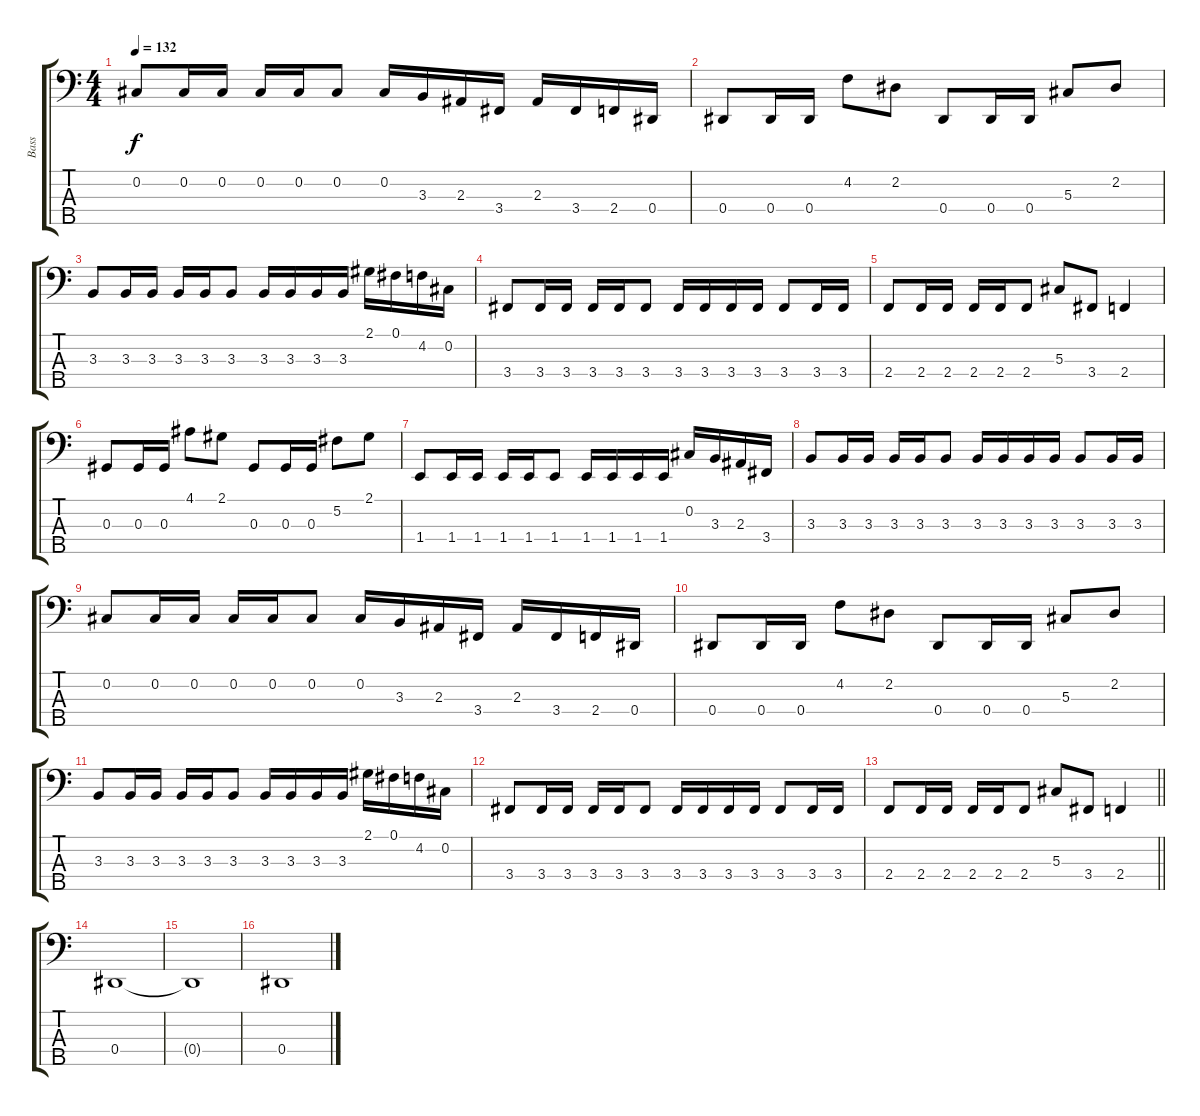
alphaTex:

\track ("Bass" "Bass") {instrument electricbasspick}
\staff {score tabs}
\tuning (Gb2 Db2 Ab1 Eb1 Bb0) {hide}
\ts (4 4)
\tempo 132
\clef f4
\ks c
0.2.8{dy f} 0.2.16 0.2.16 0.2.16 0.2.16 0.2.8 0.2.16 3.3.16 2.3.16 3.4.16 2.3.16 3.4.16 2.4.16 0.4.16 |
0.4.8 0.4.16 0.4.16 4.2.8 2.2.8 0.4.8 0.4.16 0.4.16 5.3.8 2.2.8 |
3.3.8 3.3.16 3.3.16 3.3.16 3.3.16 3.3.8 3.3.16 3.3.16 3.3.16 3.3.16 2.1.16 0.1.16 4.2.16 0.2.16 |
3.4.8 3.4.16 3.4.16 3.4.16 3.4.16 3.4.8 3.4.16 3.4.16 3.4.16 3.4.16 3.4.8 3.4.16 3.4.16 |
2.4.8 2.4.16 2.4.16 2.4.16 2.4.16 2.4.8 5.3.8 3.4.8 2.4.4 |
0.3.8 0.3.16 0.3.16 4.1.8 2.1.8 0.3.8 0.3.16 0.3.16 5.2.8 2.1.8 |
1.4.8 1.4.16 1.4.16 1.4.16 1.4.16 1.4.8 1.4.16 1.4.16 1.4.16 1.4.16 0.2.16 3.3.16 2.3.16 3.4.16 |
3.3.8 3.3.16 3.3.16 3.3.16 3.3.16 3.3.8 3.3.16 3.3.16 3.3.16 3.3.16 3.3.8 3.3.16 3.3.16 |
0.2.8 0.2.16 0.2.16 0.2.16 0.2.16 0.2.8 0.2.16 3.3.16 2.3.16 3.4.16 2.3.16 3.4.16 2.4.16 0.4.16 |
0.4.8 0.4.16 0.4.16 4.2.8 2.2.8 0.4.8 0.4.16 0.4.16 5.3.8 2.2.8 |
3.3.8 3.3.16 3.3.16 3.3.16 3.3.16 3.3.8 3.3.16 3.3.16 3.3.16 3.3.16 2.1.16 0.1.16 4.2.16 0.2.16 |
3.4.8 3.4.16 3.4.16 3.4.16 3.4.16 3.4.8 3.4.16 3.4.16 3.4.16 3.4.16 3.4.8 3.4.16 3.4.16 |
\barLineRight lightlight
2.4.8 2.4.16 2.4.16 2.4.16 2.4.16 2.4.8 5.3.8 3.4.8 2.4.4 |
0.4.1{instrument slapbass1} |
0.4{t}.1 |
0.4.1
